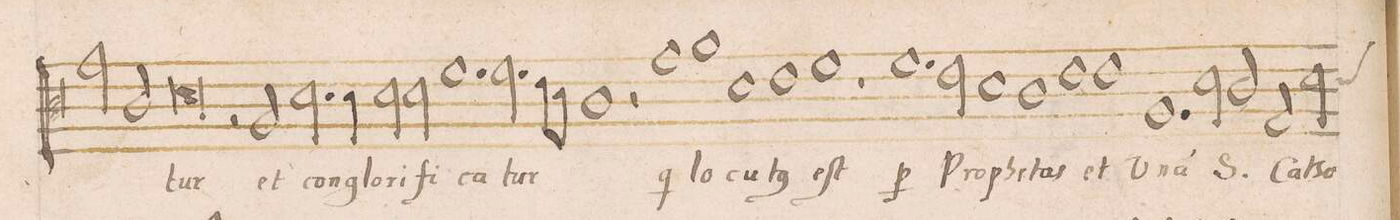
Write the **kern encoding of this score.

**kern	**text
*I"DISCANTVS	*
*clefC3	*
*k[]	*
*met(C|)	*
*M2/1	*
2g\	.
2c/	.
=191-	=191-
0d\	-tur
=192-	=192-
2r	.
2A/	et
2.d\	con-
4d\	-glo-
=193-	=193-
2d\	-ri-
2d\	-fi-
1.f\	-ca-
=194-	=194-
2.f\	-tur
8e\L	.
8d\J	.
1c\	.
=195-	=195-
2r	.
1g\	q(ui)
=196-	=196-
1a\	lo-
1d\	-cu-
=197-	=197-
1e\	-t(us)
1f\	eſt
=198-	=198-
1r	.
1.f\	p(er)
=199-	=199-
2e\	Pro-
1d\	-phe-
=200-	=200-
1c\	-tas
1e\	et
=201-	=201-
1e\	V-
1.A/	-na(m)
=202-	=202-
2d\	S(an-
2c/	-ctam)
2G/	Ca-
=203-	=203-
*custos:d	*
2d\	-tho-
*-	*-
